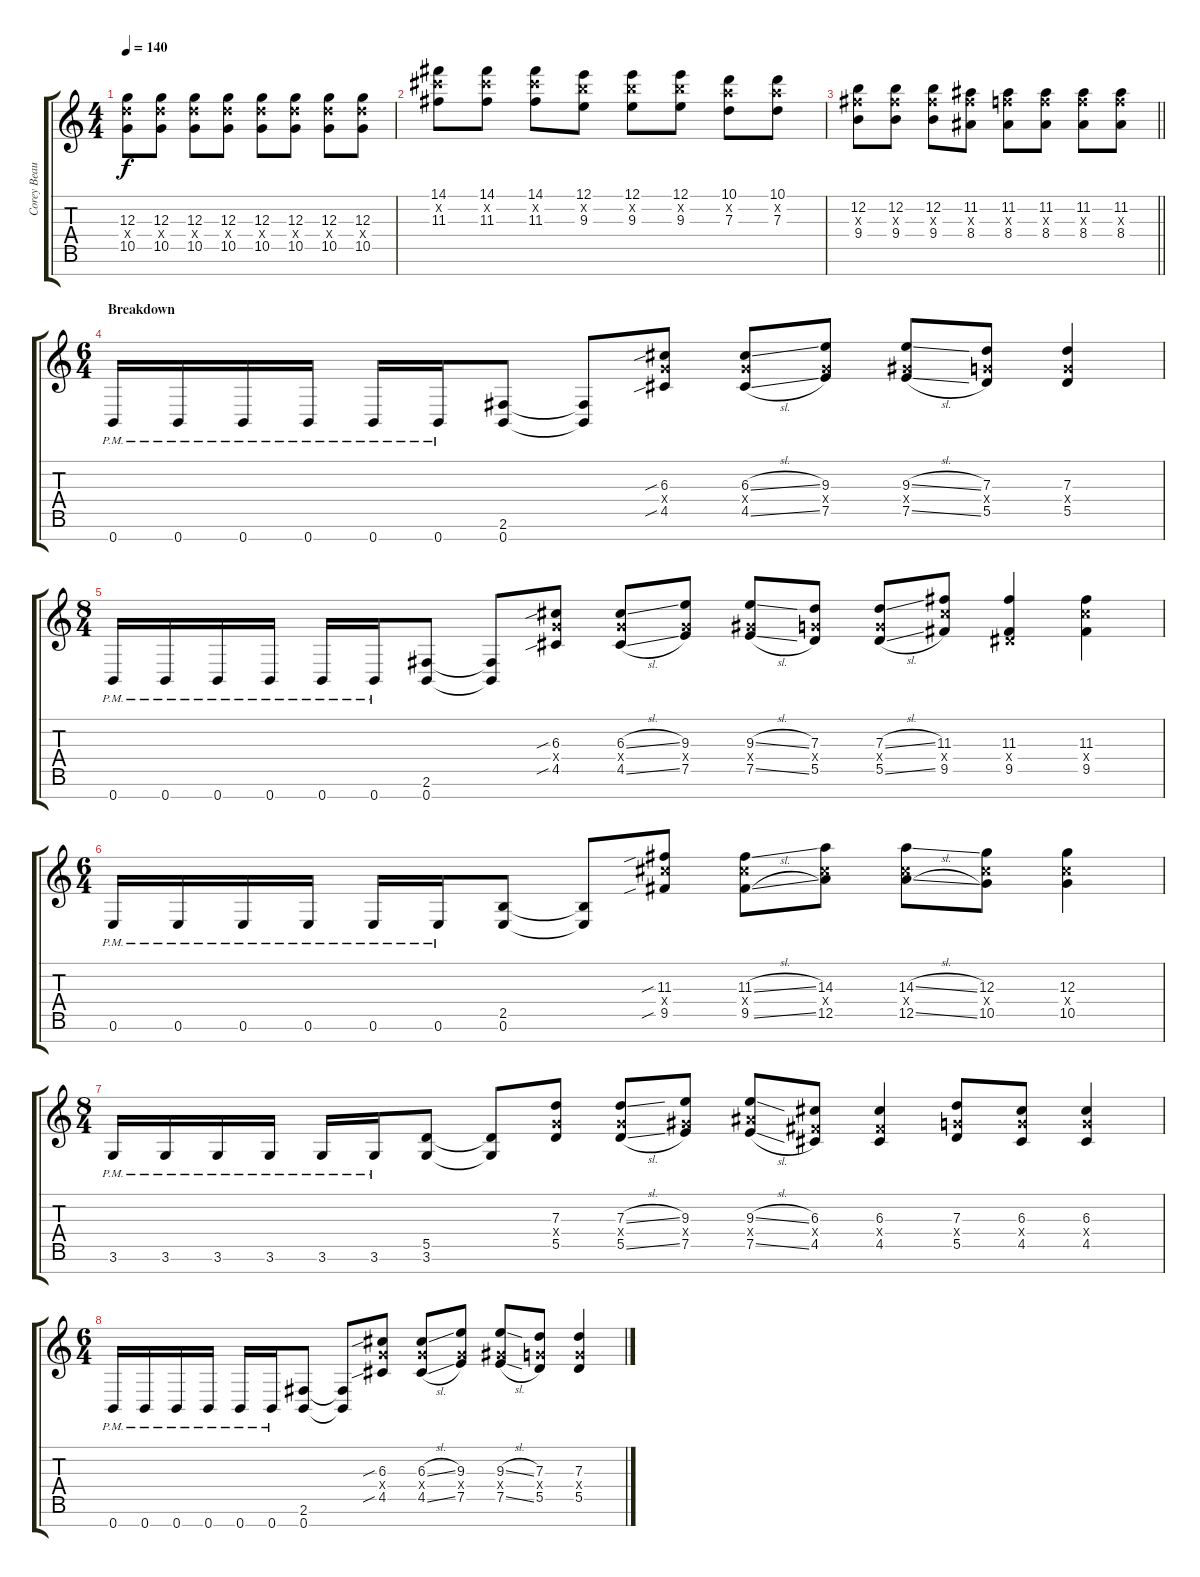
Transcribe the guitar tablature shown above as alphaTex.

\track ("Corey Beaulieu" "Corey Beau") {instrument distortionguitar}
\staff {score tabs}
\tuning (E4 B3 G3 D3 A2 E2 B1) {hide}
\ts (4 4)
\tempo 140
\clef g2
\ks c
(12.3 12.4{x} 10.5).8{dy f} (12.3 12.4{x} 10.5).8 (12.3 12.4{x} 10.5).8 (12.3 12.4{x} 10.5).8 (12.3 12.4{x} 10.5).8 (12.3 12.4{x} 10.5).8 (12.3 12.4{x} 10.5).8 (12.3 12.4{x} 10.5).8 |
(14.1 14.2{x} 11.3).8 (14.1 14.2{x} 11.3).8 (14.1 14.2{x} 11.3).8 (12.1 12.2{x} 9.3).8 (12.1 12.2{x} 9.3).8 (12.1 12.2{x} 9.3).8 (10.1 10.2{x} 7.3).8 (10.1 10.2{x} 7.3).8 |
\barLineRight lightlight
(12.2 11.3{x} 9.4).8 (12.2 11.3{x} 9.4).8 (12.2 11.3{x} 9.4).8 (11.2 11.3{x} 8.4).8 (11.2 10.3{x} 8.4).8 (11.2 10.3{x} 8.4).8 (11.2 10.3{x} 8.4).8 (11.2 10.3{x} 8.4).8 |
\ts (6 4)
\section ("" "Breakdown")
0.7{pm}.16 0.7{pm}.16 0.7{pm}.16 0.7{pm}.16 0.7{pm}.16 0.7{pm}.16 (2.6 0.7).8 (2.6{t} 0.7{t}).8 (6.3{sib} 5.4{x} 4.5{sib}).8 (6.3{sl} 5.4{x} 4.5{sl}).8 (9.3 5.4{x} 7.5).8 (9.3{sl} 6.4{x} 7.5{sl}).8 (7.3 5.4{x} 5.5).8 (7.3 5.4{x} 5.5).4 |
\ts (8 4)
0.7{pm}.16 0.7{pm}.16 0.7{pm}.16 0.7{pm}.16 0.7{pm}.16 0.7{pm}.16 (2.6 0.7).8 (2.6{t} 0.7{t}).8 (6.3{sib} 5.4{x} 4.5{sib}).8 (6.3{sl} 5.4{x} 4.5{sl}).8 (9.3 5.4{x} 7.5).8 (9.3{sl} 6.4{x} 7.5{sl}).8 (7.3 5.4{x} 5.5).8 (7.3{sl} 5.4{x} 5.5{sl}).8 (11.3 11.4{x} 9.5).8 (11.3 1.4{x} 9.5).4 (11.3 11.4{x} 9.5).4 |
\ts (6 4)
0.6{pm}.16 0.6{pm}.16 0.6{pm}.16 0.6{pm}.16 0.6{pm}.16 0.6{pm}.16 (2.5 0.6).8 (2.5{t} 0.6{t}).8 (11.3{sib} 11.4{x} 9.5{sib}).8 (11.3{sl} 11.4{x} 9.5{sl}).8 (14.3 11.4{x} 12.5).8 (14.3{sl} 11.4{x} 12.5{sl}).8 (12.3 11.4{x} 10.5).8 (12.3 11.4{x} 10.5).4 |
\ts (8 4)
3.6{pm}.16 3.6{pm}.16 3.6{pm}.16 3.6{pm}.16 3.6{pm}.16 3.6{pm}.16 (5.5 3.6).8 (5.5{t} 3.6{t}).8 (7.3 5.4{x} 5.5).8 (7.3{sl} 5.4{x} 5.5{sl}).8 (9.3 6.4{x} 7.5).8 (9.3{sl} 8.4{x} 7.5{sl}).8 (6.3 4.4{x} 4.5).8 (6.3 4.4{x} 4.5).4 (7.3 5.4{x} 5.5).8 (6.3 5.4{x} 4.5).8 (6.3 5.4{x} 4.5).4 |
\ts (6 4)
0.7{pm}.16 0.7{pm}.16 0.7{pm}.16 0.7{pm}.16 0.7{pm}.16 0.7{pm}.16 (2.6 0.7).8 (2.6{t} 0.7{t}).8 (6.3{sib} 5.4{x} 4.5{sib}).8 (6.3{sl} 5.4{x} 4.5{sl}).8 (9.3 5.4{x} 7.5).8 (9.3{sl} 6.4{x} 7.5{sl}).8 (7.3 5.4{x} 5.5).8 (7.3 5.4{x} 5.5).4
